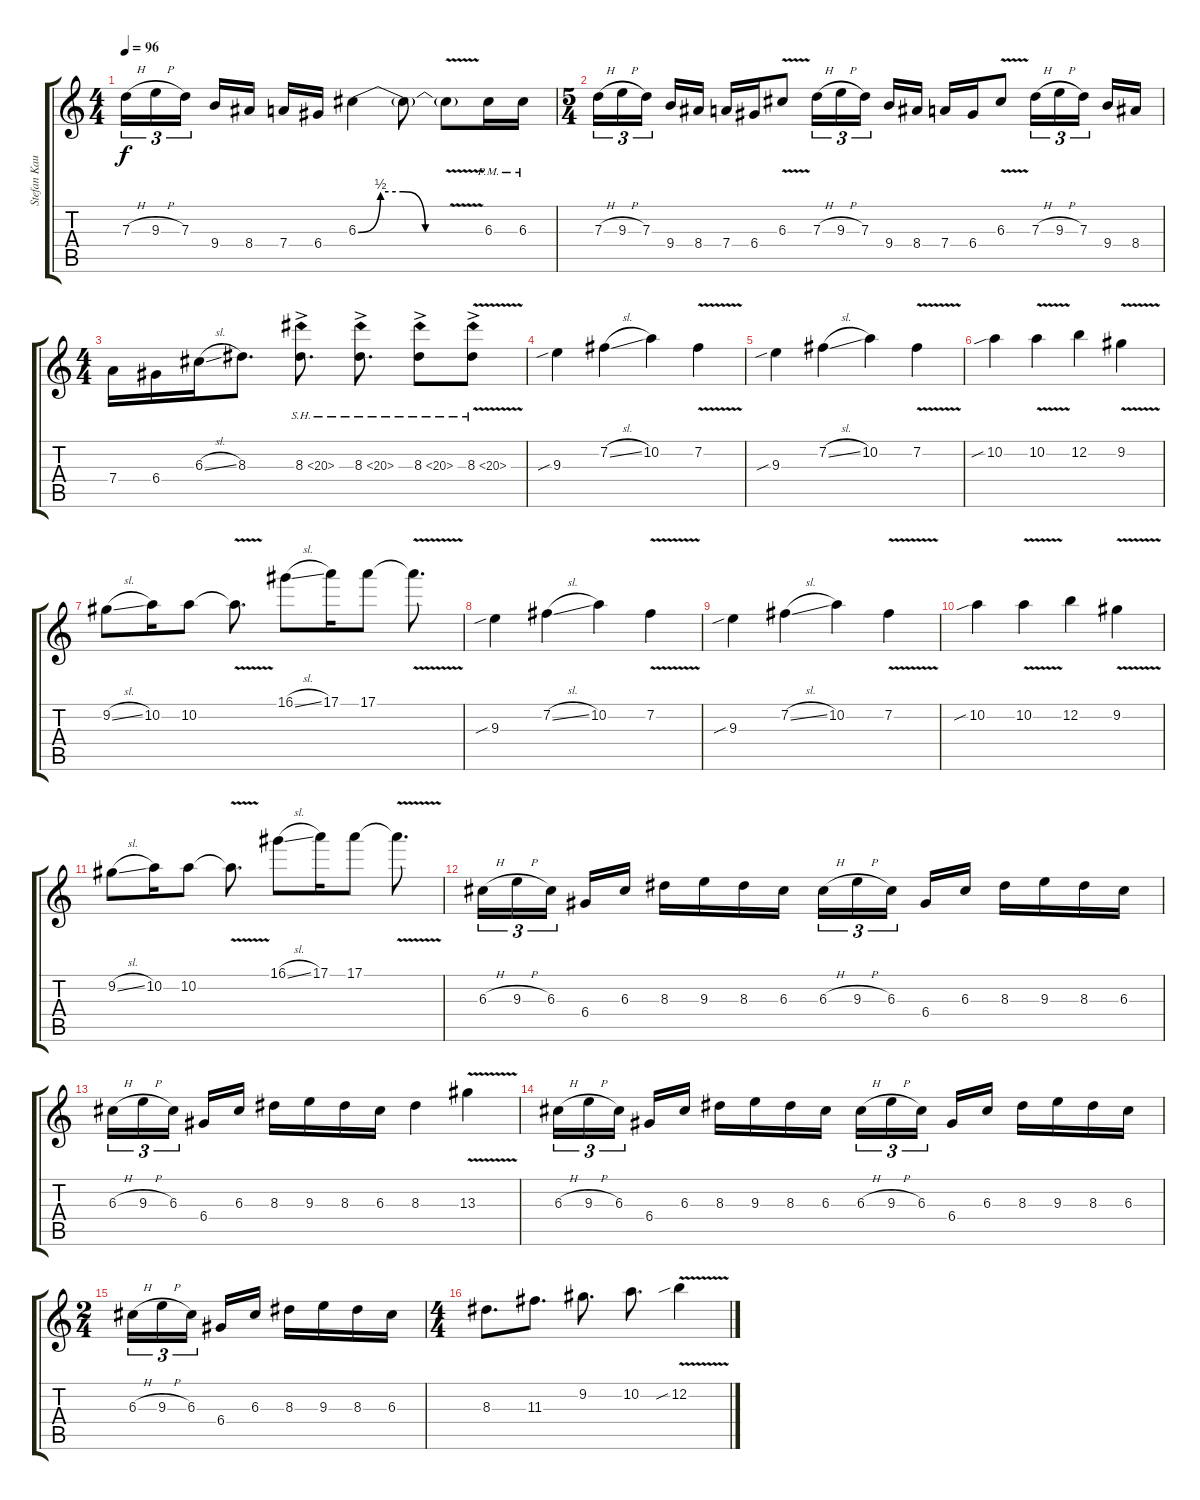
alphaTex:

\track ("Stefan Kaufmann" "Stefan Kau") {instrument distortionguitar}
\staff {score tabs}
\tuning (E4 B3 G3 D3 A2 E2) {hide}
\ts (4 4)
\tempo 96
\clef g2
\ks c
7.3{h}.16{tu (3 2) dy f} 9.3{h}.16{tu (3 2)} 7.3.16{tu (3 2)} 9.4.16 8.4.16 7.4.16 6.4.16 6.3{be (custom 0 0 15 2 30 2 45 0 60 0)}.4 6.3{t}.8 6.3{v t}.8 6.3{pm}.16 6.3{pm}.16 |
\ts (5 4)
7.3{h}.16{tu (3 2)} 9.3{h}.16{tu (3 2)} 7.3.16{tu (3 2)} 9.4.16 8.4.16 7.4.16 6.4.16 6.3{v}.8 7.3{h}.16{tu (3 2)} 9.3{h}.16{tu (3 2)} 7.3.16{tu (3 2)} 9.4.16 8.4.16 7.4.16 6.4.16 6.3{v}.8 7.3{h}.16{tu (3 2)} 9.3{h}.16{tu (3 2)} 7.3.16{tu (3 2)} 9.4.16 8.4.16 |
\ts (4 4)
7.4.16 6.4.16 6.3{sl}.16 8.3.8{d} 8.3{sh 12 ac}.8{d} 8.3{sh 12 ac}.8{d} 8.3{sh 12 ac}.8 8.3{sh 12 v ac}.8 |
9.3{sib}.4 7.2{sl}.4 10.2.4 7.2{v}.4 |
9.3{sib}.4 7.2{sl}.4 10.2.4 7.2{v}.4 |
10.2{sib}.4 10.2{v}.4 12.2.4 9.2{v}.4 |
9.2{sl}.8 10.2.16 10.2.8 10.2{v t}.8{d} 16.1{sl}.8 17.1.16 17.1.8 17.1{v t}.8{d} |
9.3{sib}.4 7.2{sl}.4 10.2.4 7.2{v}.4 |
9.3{sib}.4 7.2{sl}.4 10.2.4 7.2{v}.4 |
10.2{sib}.4 10.2{v}.4 12.2.4 9.2{v}.4 |
9.2{sl}.8 10.2.16 10.2.8 10.2{v t}.8{d} 16.1{sl}.8 17.1.16 17.1.8 17.1{v t}.8{d} |
6.3{h}.16{tu (3 2)} 9.3{h}.16{tu (3 2)} 6.3.16{tu (3 2)} 6.4.16 6.3.16 8.3.16 9.3.16 8.3.16 6.3.16 6.3{h}.16{tu (3 2)} 9.3{h}.16{tu (3 2)} 6.3.16{tu (3 2)} 6.4.16 6.3.16 8.3.16 9.3.16 8.3.16 6.3.16 |
6.3{h}.16{tu (3 2)} 9.3{h}.16{tu (3 2)} 6.3.16{tu (3 2)} 6.4.16 6.3.16 8.3.16 9.3.16 8.3.16 6.3.16 8.3.4 13.3{v}.4 |
6.3{h}.16{tu (3 2)} 9.3{h}.16{tu (3 2)} 6.3.16{tu (3 2)} 6.4.16 6.3.16 8.3.16 9.3.16 8.3.16 6.3.16 6.3{h}.16{tu (3 2)} 9.3{h}.16{tu (3 2)} 6.3.16{tu (3 2)} 6.4.16 6.3.16 8.3.16 9.3.16 8.3.16 6.3.16 |
\ts (2 4)
6.3{h}.16{tu (3 2)} 9.3{h}.16{tu (3 2)} 6.3.16{tu (3 2)} 6.4.16 6.3.16 8.3.16 9.3.16 8.3.16 6.3.16 |
\ts (4 4)
8.3.8{d} 11.3.8{d} 9.2.8{d} 10.2.8{d} 12.2{v sib}.4
